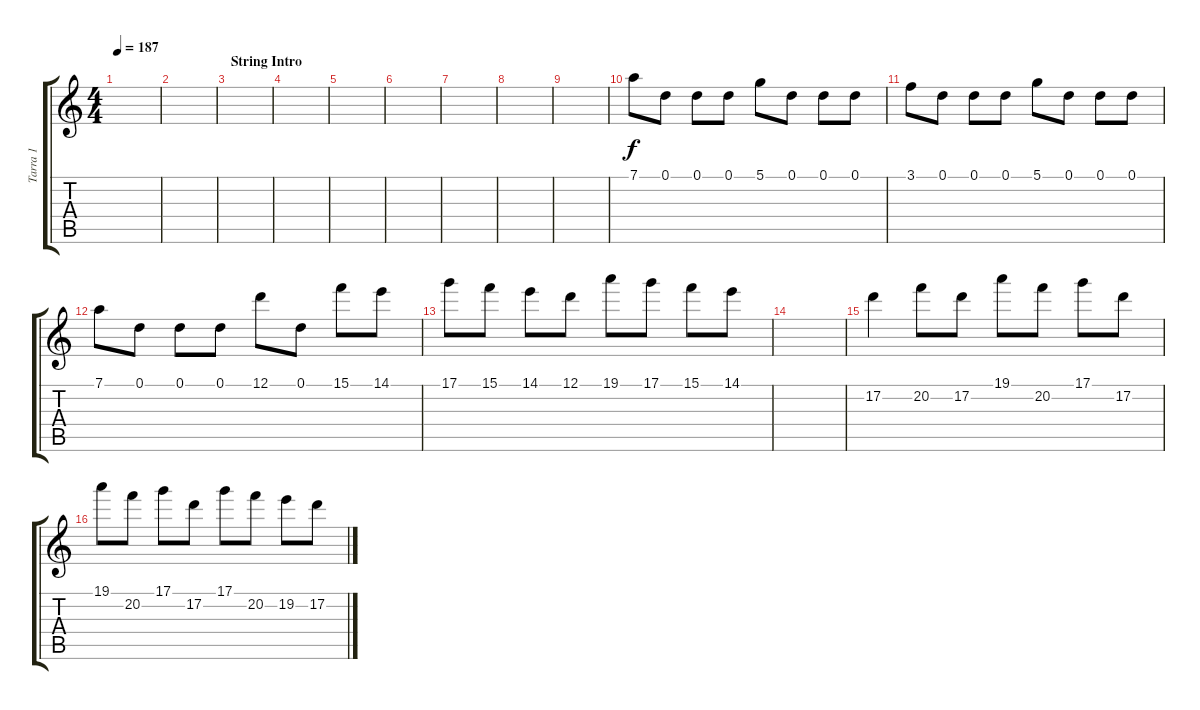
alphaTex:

\track ("Tarra 1" "Tarra 1") {instrument distortionguitar}
\staff {score tabs}
\tuning (D4 A3 F3 C3 G2 D2) {hide}
\ts (4 4)
\tempo 187
\clef g2
\ks c
|
|
\section ("" "String Intro")
|
|
|
|
|
|
|
7.1.8{volume 11} 0.1.8 0.1.8 0.1.8 5.1.8 0.1.8 0.1.8 0.1.8 |
3.1.8 0.1.8 0.1.8 0.1.8 5.1.8 0.1.8 0.1.8 0.1.8 |
7.1.8 0.1.8 0.1.8 0.1.8 12.1.8{volume 0} 0.1.8 15.1.8 14.1.8 |
17.1.8 15.1.8 14.1.8 12.1.8 19.1.8 17.1.8 15.1.8 14.1.8 |
|
17.2.4{volume 13} 20.2.8 17.2.8 19.1.8 20.2.8 17.1.8 17.2.8 |
19.1.8 20.2.8 17.1.8 17.2.8 17.1.8 20.2.8 19.2.8 17.2.8
